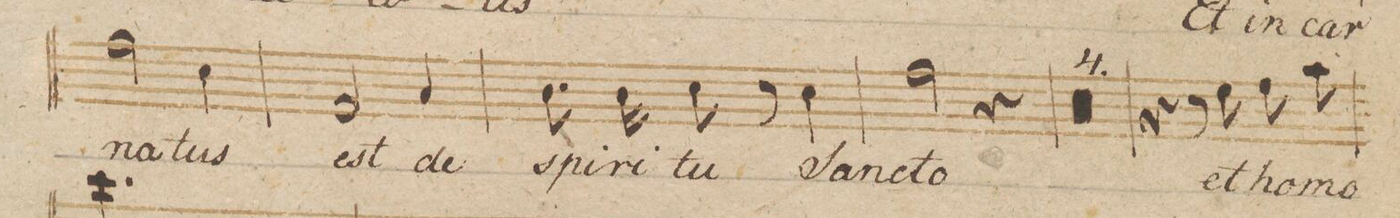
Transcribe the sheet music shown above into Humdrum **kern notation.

**kern	**text	**dynam
*I"Basso.	*	*
*clefF4	*	*
*k[b-e-a-d-]	*	*
*met(c|)	*	*
*M3/4	*	*
2A-\	-na-	.
4E-\	-tus	.
=82	=82	=82
2AA-/	est	.
4C/	de	.
=83	=83	=83
8.D-\	Spi-	.
16D-\	-ri-	.
8E-\	-tu	.
8r	.	.
4E-\	Sanc-	.
=84	=84	=84
2A-\	-to	.
4r	.	.
=85	=85	=85
0.r	.	.
=86	=86	=86
=87	=87	=87
=88	=88	=88
=89	=89	=89
4r	.	.
8r	.	.
8G\	et	.
8A-\	ho-	.
8c\	-mo	.
=90	=90	=90
*-	*-	*-
